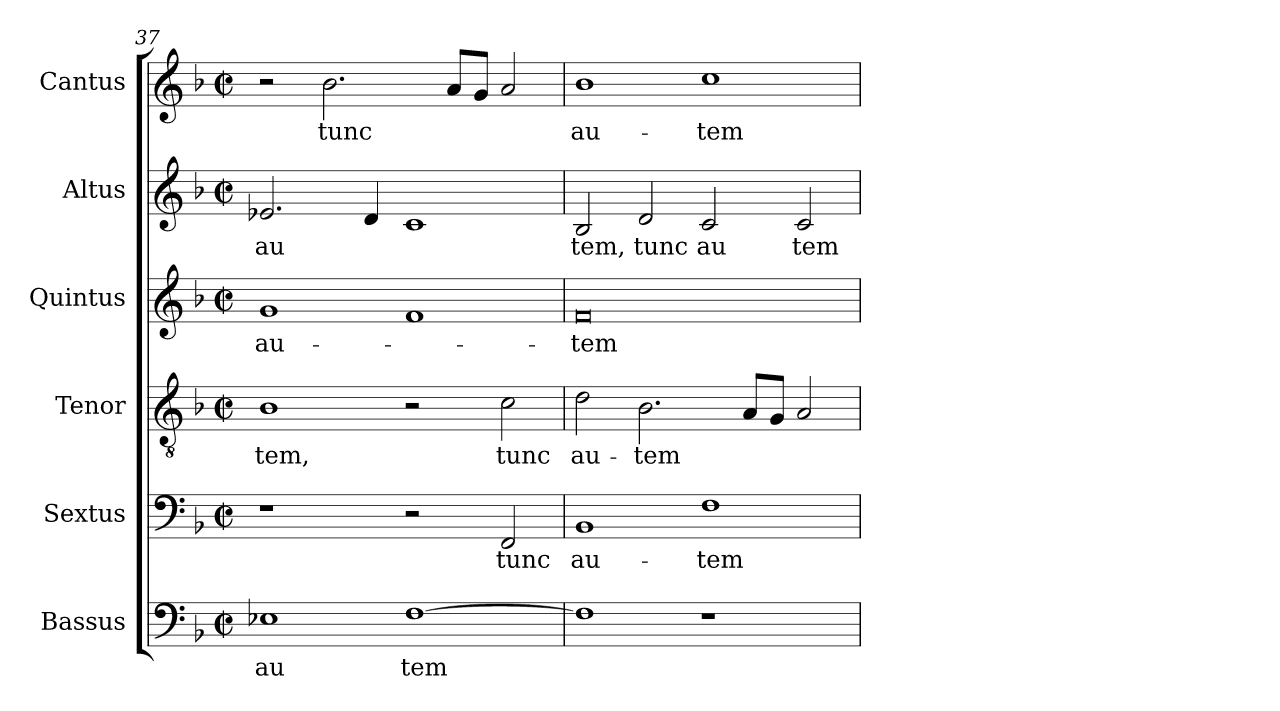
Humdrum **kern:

**kern	**text	**kern	**text	**kern	**text	**kern	**text	**kern	**text	**kern	**text
*part6	*part6	*part5	*part5	*part4	*part4	*part3	*part3	*part2	*part2	*part1	*part1
*staff6	*staff6	*staff5	*staff5	*staff4	*staff4	*staff3	*staff3	*staff2	*staff2	*staff1	*staff1
*I"Bassus	*	*I"Sextus	*	*I"Tenor	*	*I"Quintus	*	*I"Altus	*	*I"Cantus	*
!!LO:PB:g=z
*clefF4	*	*clefF4	*	*clefGv2	*	*clefG2	*	*clefG2	*	*clefG2	*
*k[b-]	*	*k[b-]	*	*k[b-]	*	*k[b-]	*	*k[b-]	*	*k[b-]	*
*F:	*	*F:	*	*F:	*	*F:	*	*F:	*	*F:	*
*M2/2	*	*M2/2	*	*M2/2	*	*M2/2	*	*M2/2	*	*M2/2	*
*met(c|)	*	*met(c|)	*	*met(c|)	*	*met(c|)	*	*met(c|)	*	*met(c|)	*
=37	=37	=37	=37	=37	=37	=37	=37	=37	=37	=37	=37
!	!LO:LY:b:cj	!	!	!	!LO:LY:b:cj	!	!LO:LY:b:cj	!	!LO:LY:b:cj	!	!
1E-X	au	1r	.	1B-	tem,	1g	au-	2.e-X/	au	2r	.
!	!	!	!	!	!	!	!	!	!	!	!LO:LY:b
.	.	.	.	.	.	.	.	.	.	2.b-\	tunc
.	.	.	.	.	.	.	.	4d/	.	.	.
!	!LO:LY:b	!	!	!	!	!	!	!	!	!	!
[>1F	tem	2r	.	2r	.	1f	.	1c	.	.	.
.	.	.	.	.	.	.	.	.	.	8a/L	.
.	.	.	.	.	.	.	.	.	.	8g/J	.
!	!	!	!LO:LY:b:cj	!	!LO:LY:b:cj	!	!	!	!	!	!
.	.	2FF/	tunc	2c\	tunc	.	.	.	.	2a/	.
=38	=38	=38	=38	=38	=38	=38	=38	=38	=38	=38	=38
!	!	!	!LO:LY:b:cj	!	!LO:LY:b:cj	!	!LO:LY:b:cj	!	!LO:LY:b:cj	!	!LO:LY:b:cj
1F]	.	1BB-	au-	2d\	au-	0f	-tem	2B-/	tem,	1b-	au-
!	!	!	!	!	!LO:LY:b	!	!	!	!LO:LY:b:cj	!	!
.	.	.	.	2.B-\	-tem	.	.	2d/	tunc	.	.
!	!	!	!LO:LY:b:cj	!	!	!	!	!	!LO:LY:b:cj	!	!LO:LY:b:cj
1r	.	1F	-tem	.	.	.	.	2c/	au	1cc	-tem
.	.	.	.	8A/L	.	.	.	.	.	.	.
.	.	.	.	8G/J	.	.	.	.	.	.	.
!	!	!	!	!	!	!	!	!	!LO:LY:b:cj	!	!
.	.	.	.	2A/	.	.	.	2c/	tem	.	.
=	=	=	=	=	=	=	=	=	=	=	=
*-	*-	*-	*-	*-	*-	*-	*-	*-	*-	*-	*-
